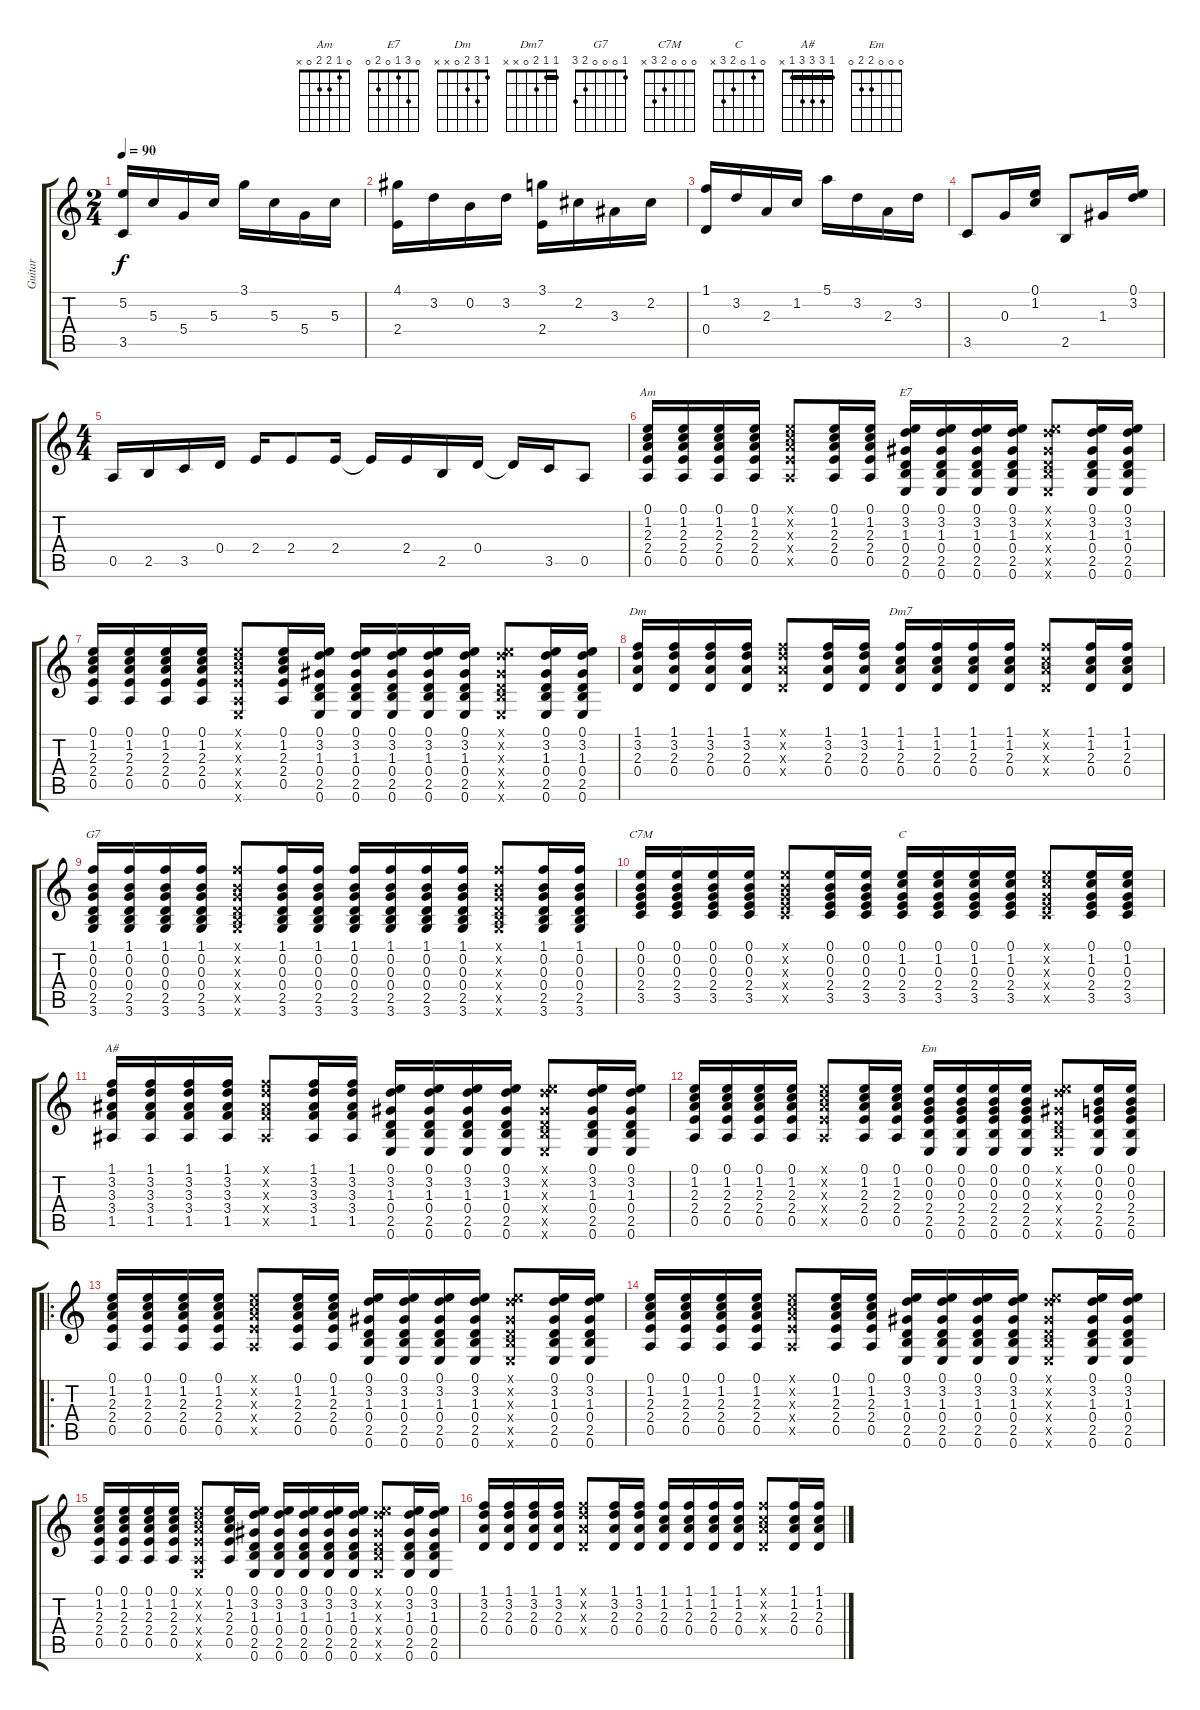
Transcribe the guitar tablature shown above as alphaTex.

\track ("Guitar" "Guitar") {instrument acousticguitarnylon}
\staff {score tabs}
\tuning (E4 B3 G3 D3 A2 E2) {hide}
\chord ("Am" 0 1 2 2 0 x)
\chord ("E7" 0 3 1 0 2 0)
\chord ("Dm" 1 3 2 0 x x)
\chord ("Dm7" 1 1 2 0 x x) {barre 1}
\chord ("G7" 1 0 0 0 2 3)
\chord ("C7M" 0 0 0 2 3 x)
\chord ("C" 0 1 0 2 3 x)
\chord ("A#" 1 3 3 3 1 x) {barre 1}
\chord ("Em" 0 0 0 2 2 0)
\ts (2 4)
\tempo 90
\clef g2
\ks c
(5.2 3.5).16{dy f} 5.3.16 5.4.16 5.3.16 3.1.16 5.3.16 5.4.16 5.3.16 |
(4.1 2.4).16 3.2.16 0.2.16 3.2.16 (3.1 2.4).16 2.2.16 3.3.16 2.2.16 |
(1.1 0.4).16 3.2.16 2.3.16 1.2.16 5.1.16 3.2.16 2.3.16 3.2.16 |
3.5.8 0.3.16 (0.1 1.2).16 2.5.8 1.3.16 (0.1 3.2).16 |
\ts (4 4)
0.5.16 2.5.16 3.5.16 0.4.16 2.4.16 2.4.8 2.4.16 2.4{t}.16 2.4.16 2.5.16 0.4.16 0.4{t}.16 3.5.16 0.5.8 |
(0.1 1.2 2.3 2.4 0.5).16{ch "Am"} (0.1 1.2 2.3 2.4 0.5).16 (0.1 1.2 2.3 2.4 0.5).16 (0.1 1.2 2.3 2.4 0.5).16 (0.1{x} 1.2{x} 2.3{x} 2.4{x} 0.5{x}).8 (0.1 1.2 2.3 2.4 0.5).16 (0.1 1.2 2.3 2.4 0.5).16 (0.1 3.2 1.3 0.4 2.5 0.6).16{ch "E7"} (0.1 3.2 1.3 0.4 2.5 0.6).16 (0.1 3.2 1.3 0.4 2.5 0.6).16 (0.1 3.2 1.3 0.4 2.5 0.6).16 (0.1{x} 3.2{x} 1.3{x} 0.4{x} 2.5{x} 0.6{x}).8 (0.1 3.2 1.3 0.4 2.5 0.6).16 (0.1 3.2 1.3 0.4 2.5 0.6).16 |
(0.1 1.2 2.3 2.4 0.5).16 (0.1 1.2 2.3 2.4 0.5).16 (0.1 1.2 2.3 2.4 0.5).16 (0.1 1.2 2.3 2.4 0.5).16 (0.1{x} 1.2{x} 2.3{x} 2.4{x} 0.5{x} 0.6{x}).8 (0.1 1.2 2.3 2.4 0.5).16 (0.1 3.2 1.3 0.4 2.5 0.6).16 (0.1 3.2 1.3 0.4 2.5 0.6).16 (0.1 3.2 1.3 0.4 2.5 0.6).16 (0.1 3.2 1.3 0.4 2.5 0.6).16 (0.1 3.2 1.3 0.4 2.5 0.6).16 (0.1{x} 3.2{x} 1.3{x} 0.4{x} 2.5{x} 0.6{x}).8 (0.1 3.2 1.3 0.4 2.5 0.6).16 (0.1 3.2 1.3 0.4 2.5 0.6).16 |
(1.1 3.2 2.3 0.4).16{ch "Dm"} (1.1 3.2 2.3 0.4).16 (1.1 3.2 2.3 0.4).16 (1.1 3.2 2.3 0.4).16 (1.1{x} 3.2{x} 2.3{x} 0.4{x}).8 (1.1 3.2 2.3 0.4).16 (1.1 3.2 2.3 0.4).16 (1.1 1.2 2.3 0.4).16{ch "Dm7"} (1.1 1.2 2.3 0.4).16 (1.1 1.2 2.3 0.4).16 (1.1 1.2 2.3 0.4).16 (1.1{x} 1.2{x} 2.3{x} 0.4{x}).8 (1.1 1.2 2.3 0.4).16 (1.1 1.2 2.3 0.4).16 |
(1.1 0.2 0.3 0.4 2.5 3.6).16{ch "G7"} (1.1 0.2 0.3 0.4 2.5 3.6).16 (1.1 0.2 0.3 0.4 2.5 3.6).16 (1.1 0.2 0.3 0.4 2.5 3.6).16 (1.1{x} 0.2{x} 0.3{x} 0.4{x} 2.5{x} 3.6{x}).8 (1.1 0.2 0.3 0.4 2.5 3.6).16 (1.1 0.2 0.3 0.4 2.5 3.6).16 (1.1 0.2 0.3 0.4 2.5 3.6).16 (1.1 0.2 0.3 0.4 2.5 3.6).16 (1.1 0.2 0.3 0.4 2.5 3.6).16 (1.1 0.2 0.3 0.4 2.5 3.6).16 (1.1{x} 0.2{x} 0.3{x} 0.4{x} 2.5{x} 3.6{x}).8 (1.1 0.2 0.3 0.4 2.5 3.6).16 (1.1 0.2 0.3 0.4 2.5 3.6).16 |
(0.1 0.2 0.3 2.4 3.5).16{ch "C7M"} (0.1 0.2 0.3 2.4 3.5).16 (0.1 0.2 0.3 2.4 3.5).16 (0.1 0.2 0.3 2.4 3.5).16 (0.1{x} 0.2{x} 0.3{x} 2.4{x} 3.5{x}).8 (0.1 0.2 0.3 2.4 3.5).16 (0.1 0.2 0.3 2.4 3.5).16 (0.1 1.2 0.3 2.4 3.5).16{ch "C"} (0.1 1.2 0.3 2.4 3.5).16 (0.1 1.2 0.3 2.4 3.5).16 (0.1 1.2 0.3 2.4 3.5).16 (0.1{x} 1.2{x} 0.3{x} 2.4{x} 3.5{x}).8 (0.1 1.2 0.3 2.4 3.5).16 (0.1 1.2 0.3 2.4 3.5).16 |
(1.1 3.2 3.3 3.4 1.5).16{ch "A#"} (1.1 3.2 3.3 3.4 1.5).16 (1.1 3.2 3.3 3.4 1.5).16 (1.1 3.2 3.3 3.4 1.5).16 (1.1{x} 3.2{x} 3.3{x} 3.4{x} 1.5{x}).8 (1.1 3.2 3.3 3.4 1.5).16 (1.1 3.2 3.3 3.4 1.5).16 (0.1 3.2 1.3 0.4 2.5 0.6).16 (0.1 3.2 1.3 0.4 2.5 0.6).16 (0.1 3.2 1.3 0.4 2.5 0.6).16 (0.1 3.2 1.3 0.4 2.5 0.6).16 (0.1{x} 3.2{x} 1.3{x} 0.4{x} 2.5{x} 0.6{x}).8 (0.1 3.2 1.3 0.4 2.5 0.6).16 (0.1 3.2 1.3 0.4 2.5 0.6).16 |
(0.1 1.2 2.3 2.4 0.5).16 (0.1 1.2 2.3 2.4 0.5).16 (0.1 1.2 2.3 2.4 0.5).16 (0.1 1.2 2.3 2.4 0.5).16 (0.1{x} 1.2{x} 2.3{x} 2.4{x} 0.5{x}).8 (0.1 1.2 2.3 2.4 0.5).16 (0.1 1.2 2.3 2.4 0.5).16 (0.1 0.2 0.3 2.4 2.5 0.6).16{ch "Em"} (0.1 0.2 0.3 2.4 2.5 0.6).16 (0.1 0.2 0.3 2.4 2.5 0.6).16 (0.1 0.2 0.3 2.4 2.5 0.6).16 (0.1{x} 3.2{x} 1.3{x} 0.4{x} 2.5{x} 0.6{x}).8 (0.1 0.2 0.3 2.4 2.5 0.6).16 (0.1 0.2 0.3 2.4 2.5 0.6).16 |
\ro
(0.1 1.2 2.3 2.4 0.5).16 (0.1 1.2 2.3 2.4 0.5).16 (0.1 1.2 2.3 2.4 0.5).16 (0.1 1.2 2.3 2.4 0.5).16 (0.1{x} 1.2{x} 2.3{x} 2.4{x} 0.5{x}).8 (0.1 1.2 2.3 2.4 0.5).16 (0.1 1.2 2.3 2.4 0.5).16 (0.1 3.2 1.3 0.4 2.5 0.6).16 (0.1 3.2 1.3 0.4 2.5 0.6).16 (0.1 3.2 1.3 0.4 2.5 0.6).16 (0.1 3.2 1.3 0.4 2.5 0.6).16 (0.1{x} 3.2{x} 1.3{x} 0.4{x} 2.5{x} 0.6{x}).8 (0.1 3.2 1.3 0.4 2.5 0.6).16 (0.1 3.2 1.3 0.4 2.5 0.6).16 |
(0.1 1.2 2.3 2.4 0.5).16 (0.1 1.2 2.3 2.4 0.5).16 (0.1 1.2 2.3 2.4 0.5).16 (0.1 1.2 2.3 2.4 0.5).16 (0.1{x} 1.2{x} 2.3{x} 2.4{x} 0.5{x}).8 (0.1 1.2 2.3 2.4 0.5).16 (0.1 1.2 2.3 2.4 0.5).16 (0.1 3.2 1.3 0.4 2.5 0.6).16 (0.1 3.2 1.3 0.4 2.5 0.6).16 (0.1 3.2 1.3 0.4 2.5 0.6).16 (0.1 3.2 1.3 0.4 2.5 0.6).16 (0.1{x} 3.2{x} 1.3{x} 0.4{x} 2.5{x} 0.6{x}).8 (0.1 3.2 1.3 0.4 2.5 0.6).16 (0.1 3.2 1.3 0.4 2.5 0.6).16 |
(0.1 1.2 2.3 2.4 0.5).16 (0.1 1.2 2.3 2.4 0.5).16 (0.1 1.2 2.3 2.4 0.5).16 (0.1 1.2 2.3 2.4 0.5).16 (0.1{x} 1.2{x} 2.3{x} 2.4{x} 0.5{x} 0.6{x}).8 (0.1 1.2 2.3 2.4 0.5).16 (0.1 3.2 1.3 0.4 2.5 0.6).16 (0.1 3.2 1.3 0.4 2.5 0.6).16 (0.1 3.2 1.3 0.4 2.5 0.6).16 (0.1 3.2 1.3 0.4 2.5 0.6).16 (0.1 3.2 1.3 0.4 2.5 0.6).16 (0.1{x} 3.2{x} 1.3{x} 0.4{x} 2.5{x} 0.6{x}).8 (0.1 3.2 1.3 0.4 2.5 0.6).16 (0.1 3.2 1.3 0.4 2.5 0.6).16 |
(1.1 3.2 2.3 0.4).16 (1.1 3.2 2.3 0.4).16 (1.1 3.2 2.3 0.4).16 (1.1 3.2 2.3 0.4).16 (1.1{x} 3.2{x} 2.3{x} 0.4{x}).8 (1.1 3.2 2.3 0.4).16 (1.1 3.2 2.3 0.4).16 (1.1 1.2 2.3 0.4).16 (1.1 1.2 2.3 0.4).16 (1.1 1.2 2.3 0.4).16 (1.1 1.2 2.3 0.4).16 (1.1{x} 1.2{x} 2.3{x} 0.4{x}).8 (1.1 1.2 2.3 0.4).16 (1.1 1.2 2.3 0.4).16
